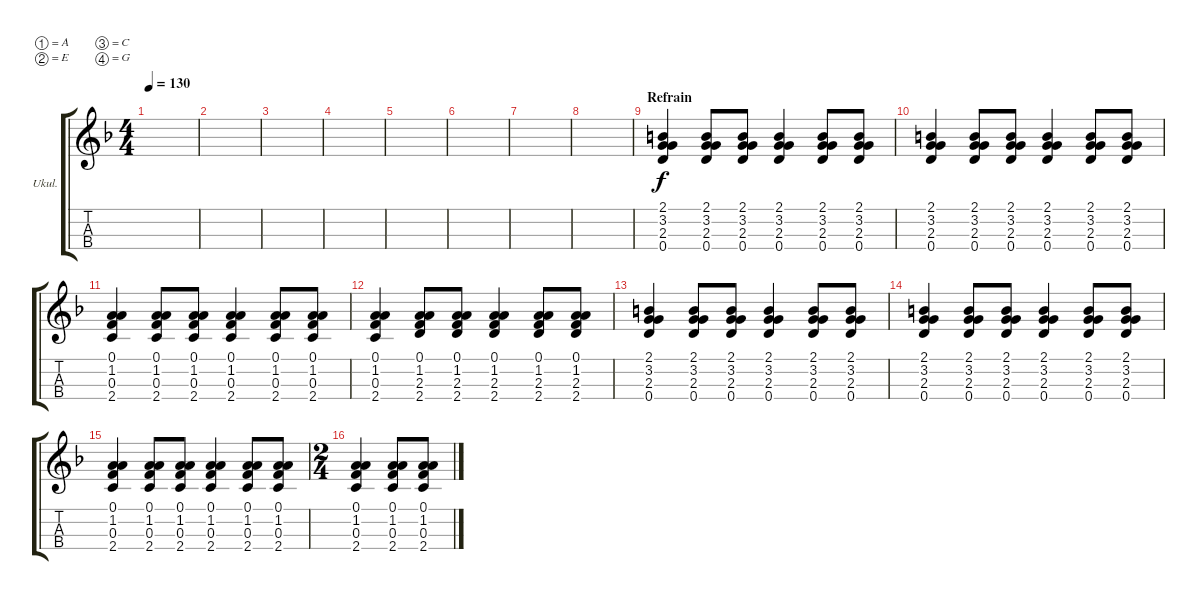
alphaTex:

\defaultSystemsLayout 4
\bracketExtendMode groupsimilarinstruments
\firstSystemTrackNameOrientation horizontal
\otherSystemsTrackNameOrientation horizontal
\track ("Ukulele" "Ukul.") {instrument shamisen}
\staff {score tabs}
\tuning (A4 E4 C4 G4)
\ts (4 4)
\tempo 130
\clef g2
\ks dminor
|
|
|
|
|
|
|
|
\section ("" "Refrain")
(0.4 2.3 3.2 2.1).4 (2.1 3.2 2.3 0.4).8 (2.1 3.2 2.3 0.4).8 (0.4 2.3 3.2 2.1).4 (2.1 3.2 2.3 0.4).8 (2.1 3.2 2.3 0.4).8 |
(0.4 2.3 3.2 2.1).4 (2.1 3.2 2.3 0.4).8 (2.1 3.2 2.3 0.4).8 (0.4 2.3 3.2 2.1).4 (2.1 3.2 2.3 0.4).8 (2.1 3.2 2.3 0.4).8 |
(2.4 0.3 1.2 0.1).4 (2.4 0.3 1.2 0.1).8 (2.4 0.3 1.2 0.1).8 (2.4 0.3 1.2 0.1).4 (2.4 0.3 1.2 0.1).8 (2.4 0.3 1.2 0.1).8 |
(2.4 0.3 1.2 0.1).4 (2.4 2.3 1.2 0.1).8 (2.4 2.3 1.2 0.1).8 (2.4 2.3 1.2 0.1).4 (2.4 2.3 1.2 0.1).8 (2.4 2.3 1.2 0.1).8 |
(0.4 2.3 3.2 2.1).4 (2.1 3.2 2.3 0.4).8 (2.1 3.2 2.3 0.4).8 (0.4 2.3 3.2 2.1).4 (2.1 3.2 2.3 0.4).8 (2.1 3.2 2.3 0.4).8 |
(0.4 2.3 3.2 2.1).4 (2.1 3.2 2.3 0.4).8 (2.1 3.2 2.3 0.4).8 (0.4 2.3 3.2 2.1).4 (2.1 3.2 2.3 0.4).8 (2.1 3.2 2.3 0.4).8 |
(2.4 0.3 1.2 0.1).4 (2.4 0.3 1.2 0.1).8 (2.4 0.3 1.2 0.1).8 (2.4 0.3 1.2 0.1).4 (2.4 0.3 1.2 0.1).8 (2.4 0.3 1.2 0.1).8 |
\ts (2 4)
(2.4 0.3 1.2 0.1).4 (2.4 0.3 1.2 0.1).8 (2.4 0.3 1.2 0.1).8
